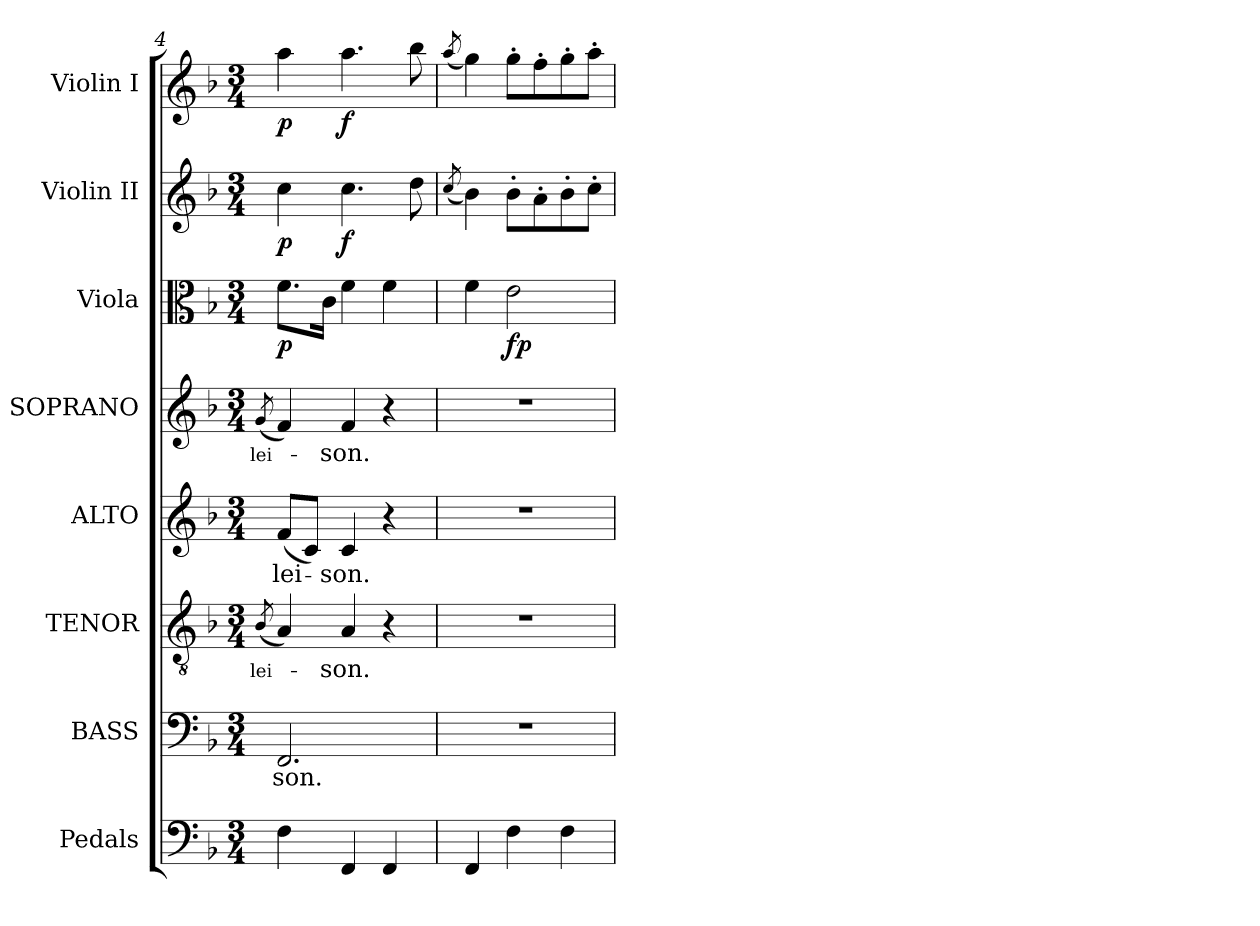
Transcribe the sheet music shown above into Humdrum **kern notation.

**kern	**kern	**text	**kern	**text	**kern	**text	**kern	**text	**kern	**dynam	**kern	**dynam	**kern	**dynam
*part8	*part7	*part7	*part6	*part6	*part5	*part5	*part4	*part4	*part3	*part3	*part2	*part2	*part1	*part1
*staff8	*staff7	*staff7	*staff6	*staff6	*staff5	*staff5	*staff4	*staff4	*staff3	*staff3	*staff2	*staff2	*staff1	*staff1
*I"Pedals	*I"BASS	*	*I"TENOR	*	*I"ALTO	*	*I"SOPRANO	*	*I"Viola	*	*I"Violin II	*	*I"Violin I	*
*	*I'B.	*	*I'T.	*	*I'A.	*	*I'S.	*	*I'Vla.	*	*I'Vln. II	*	*I'Vln. I	*
*clefF4	*clefF4	*	*clefGv2	*	*clefG2	*	*clefG2	*	*clefC3	*	*clefG2	*	*clefG2	*
*	*	*	*ITrd7c12	*	*	*	*	*	*	*	*	*	*	*
*k[b-]	*k[b-]	*	*k[b-]	*	*k[b-]	*	*k[b-]	*	*k[b-]	*	*k[b-]	*	*k[b-]	*
*F:	*F:	*	*F:	*	*F:	*	*F:	*	*F:	*	*F:	*	*F:	*
*M3/4	*M3/4	*	*M3/4	*	*M3/4	*	*M3/4	*	*M3/4	*	*M3/4	*	*M3/4	*
=4	=4	=4	=4	=4	=4	=4	=4	=4	=4	=4	=4	=4	=4	=4
!	!	!	!	!	!	!	!	!LO:LY:b:color=#000000	!	!	!	!	!	!
!	!	!	!	!LO:LY:b:color=#000000	!	!	!	!	!	!	!	!	!	!
.	.	.	(8qBB-i/	-lei-	.	.	(8qgi/	-lei-	.	.	.	.	.	.
!	!	!LO:LY:b:color=#000000	!	!	!	!	!	!	!	!	!	!	!	!
!	!	!	!	!	!	!LO:LY:b:color=#000000	!	!	!	!	!	!	!	!
4Fi\	2.FFi/	-son.	4AAi/)	.	(8fi/L	-lei-	4fi/)	.	8.fi\L	p	4cci\	p	4aai\	p
.	.	.	.	.	8ci/J)	.	.	.	.	.	.	.	.	.
.	.	.	.	.	.	.	.	.	16ci\Jk	.	.	.	.	.
!	!	!	!	!LO:LY:b:color=#000000	!	!	!	!	!	!	!	!	!	!
!	!	!	!	!	!	!LO:LY:b:color=#000000	!	!	!	!	!	!	!	!
!	!	!	!	!	!	!	!	!LO:LY:b:color=#000000	!	!	!	!	!	!
4FFi/	.	.	4AAi/	-son.	4ci/	-son.	4fi/	-son.	4fi\	.	4.cci\	f	4.aai\	f
4FFi/	.	.	4r	.	4r	.	4r	.	4fi\	.	.	.	.	.
.	.	.	.	.	.	.	.	.	.	.	8ddi\	.	8bb-i\	.
=5	=5	=5	=5	=5	=5	=5	=5	=5	=5	=5	=5	=5	=5	=5
.	.	.	.	.	.	.	.	.	.	.	(8qcci/	.	(8qaai/	.
!	!LO:N:vis=1	!	!LO:N:vis=1	!	!LO:N:vis=1	!	!LO:N:vis=1	!	!	!	!	!	!	!
4FFi/	2.r	.	2.r	.	2.r	.	2.r	.	4fi\	.	4b-i\)	.	4ggi\)	.
4Fi\	.	.	.	.	.	.	.	.	2ei\	fp	8b-'i\L	.	8gg'i\L	.
.	.	.	.	.	.	.	.	.	.	.	8a'i\	.	8ff'i\	.
4Fi\	.	.	.	.	.	.	.	.	.	.	8b-'i\	.	8gg'i\	.
.	.	.	.	.	.	.	.	.	.	.	8cc'i\J	.	8aa'i\J	.
=	=	=	=	=	=	=	=	=	=	=	=	=	=	=
*-	*-	*-	*-	*-	*-	*-	*-	*-	*-	*-	*-	*-	*-	*-
